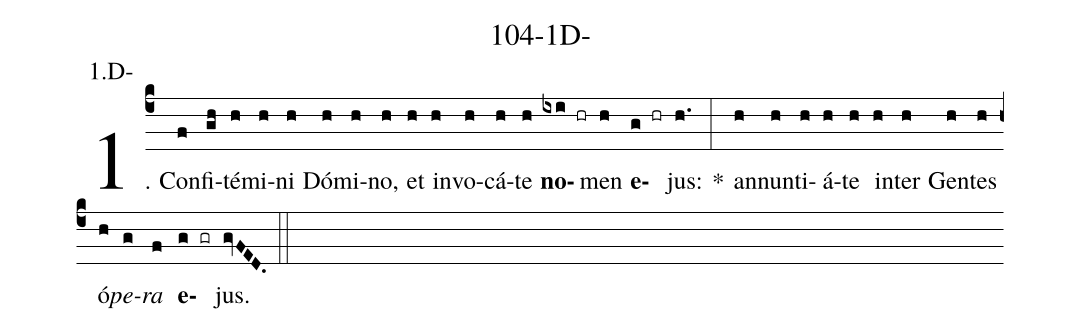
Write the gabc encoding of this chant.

name: 104-1D-;
annotation: 1.D-;
%%
(c4)1. Con(f)fi(gh)té(h)mi(h)ni(h) Dó(h)mi(h)no,(h) et(h) in(h)vo(h)cá(h)te(h) <b>no</b>(ixi hr)men(h) <b>e</b>(g hr)jus:(h.) *(:) an(h)nun(h)ti(h)á(h)te(h) in(h)ter(h) Gen(h)tes(h) ó(h)<i>pe</i>(g)<i>ra</i>(f) <b>e</b>(g gr)jus.(gvFED.) (::)
